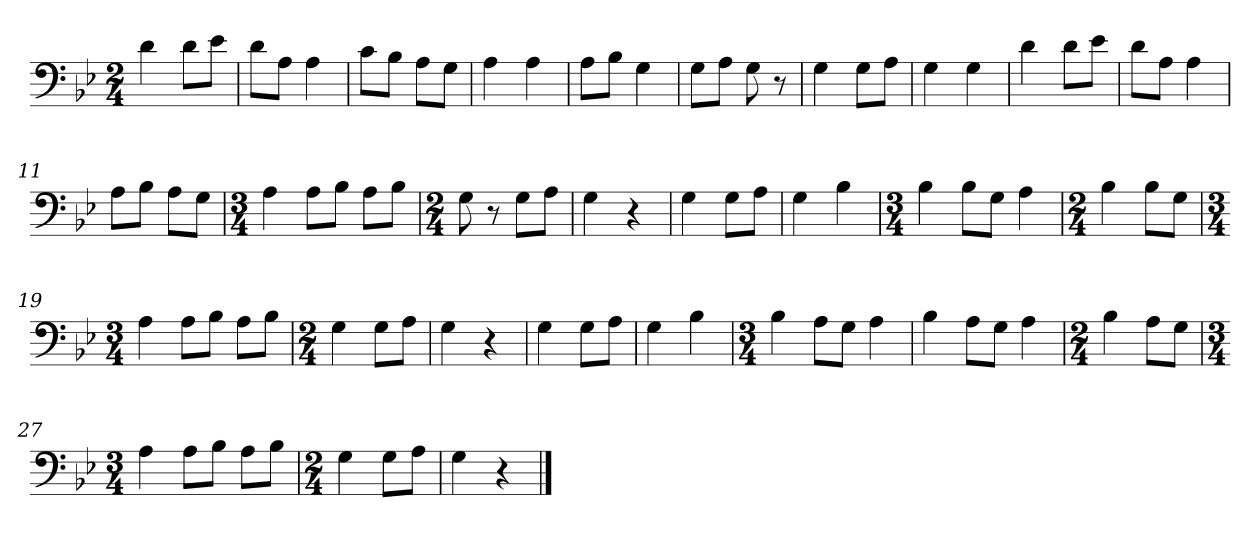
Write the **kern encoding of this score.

**kern
*part1
*staff1
*clefF4
*k[b-e-]
*M2/4
=1
4d\
8d\L
8e-\J
=2
8d\L
8A\J
4A\
=3
8c\L
8B-\J
8A\L
8G\J
=4
4A\
4A\
=5
8A\L
8B-\J
4G\
=6
8G\L
8A\J
8G\
8r
=7
4G\
8G\L
8A\J
=8
4G\
4G\
=9
4d\
8d\L
8e-\J
=10
8d\L
8A\J
4A\
=11
8A\L
8B-\J
8A\L
8G\J
=12
*M3/4
4A\
8A\L
8B-\J
8A\L
8B-\J
=13
*M2/4
8G\
8r
8G\L
8A\J
=14
4G\
4r
=15
4G\
8G\L
8A\J
=16
4G\
4B-\
=17
*M3/4
4B-\
8B-\L
8G\J
4A\
=18
*M2/4
4B-\
8B-\L
8G\J
=19
*M3/4
4A\
8A\L
8B-\J
8A\L
8B-\J
=20
*M2/4
4G\
8G\L
8A\J
=21
4G\
4r
=22
4G\
8G\L
8A\J
=23
4G\
4B-\
=24
*M3/4
4B-\
8A\L
8G\J
4A\
=25
4B-\
8A\L
8G\J
4A\
=26
*M2/4
4B-\
8A\L
8G\J
=27
*M3/4
4A\
8A\L
8B-\J
8A\L
8B-\J
=28
*M2/4
4G\
8G\L
8A\J
=29
4G\
4r
==
*-
